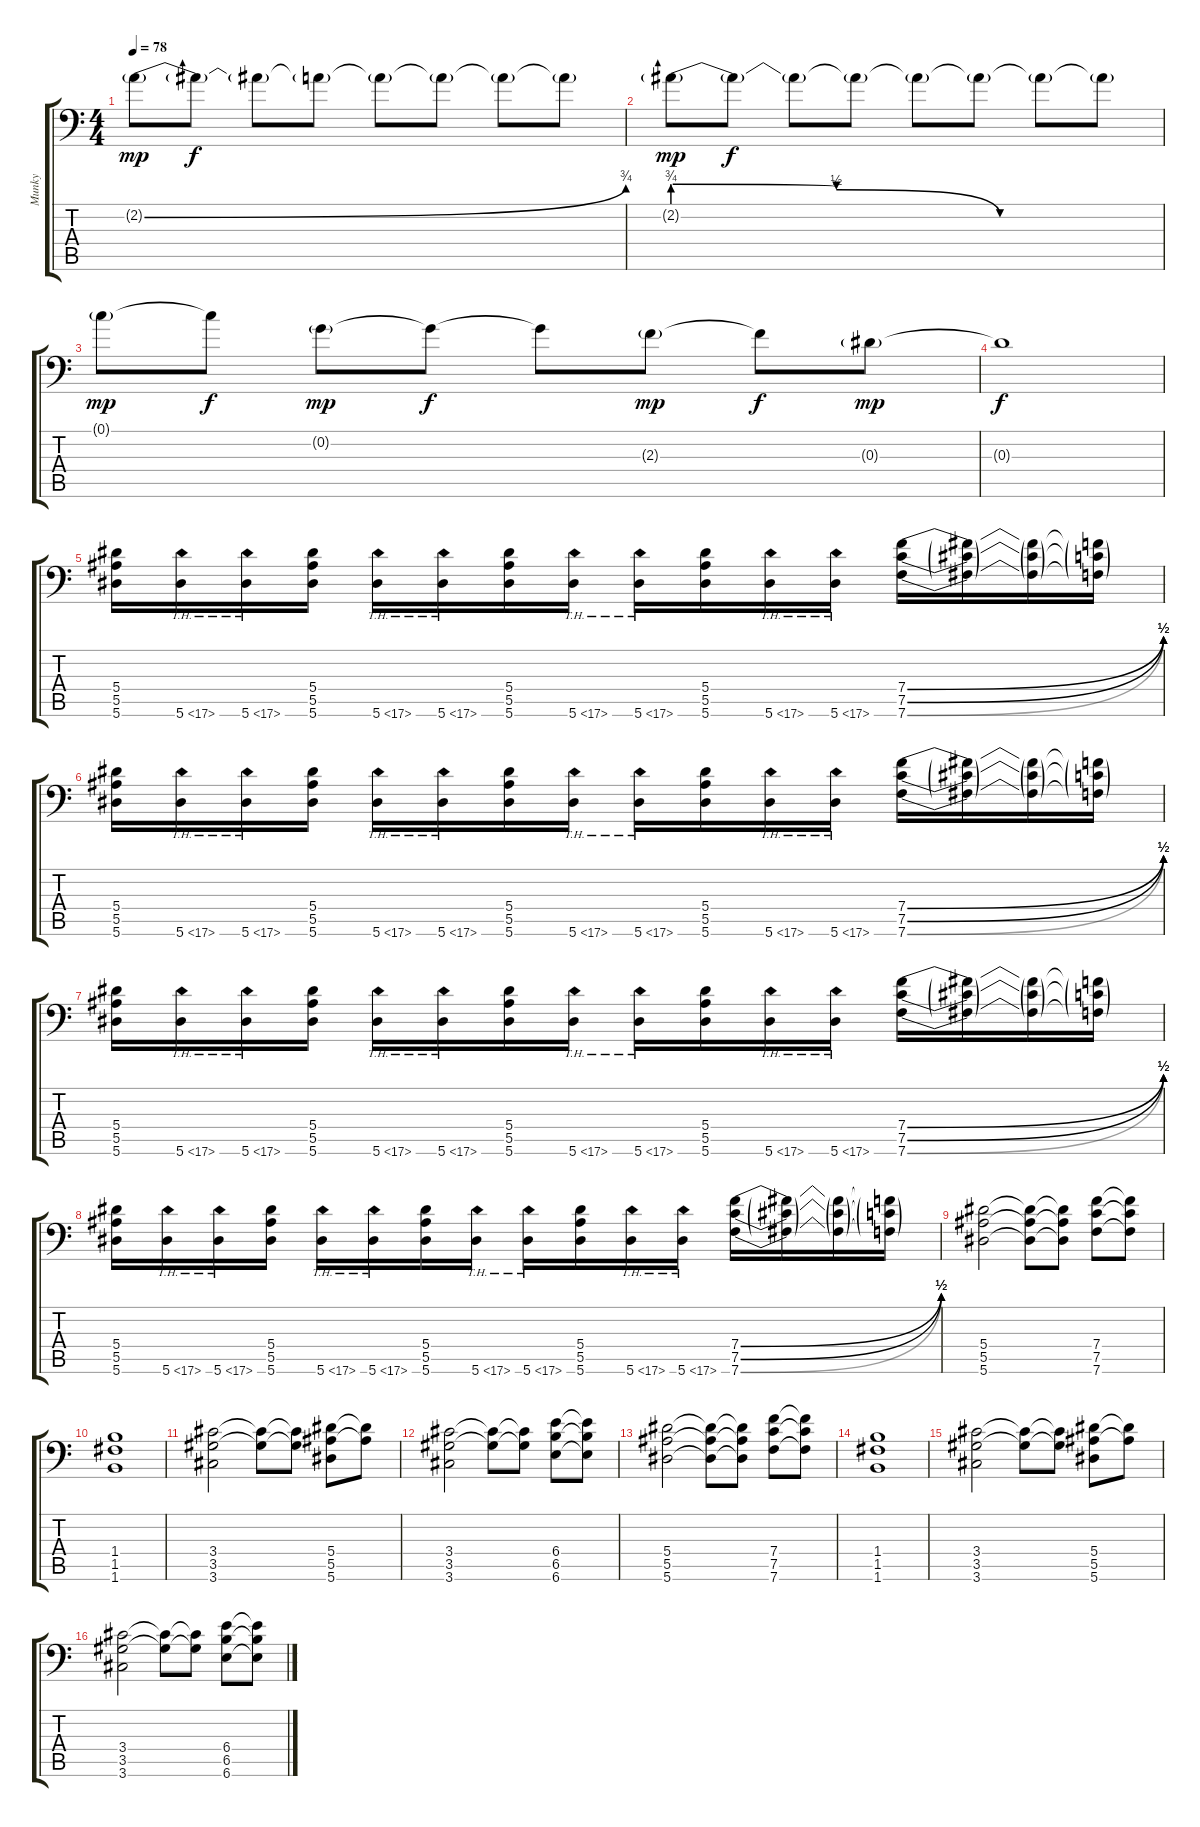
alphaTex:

\track ("Munky" "Munky") {instrument distortionguitar}
\staff {score tabs}
\tuning (C4 G3 Eb3 Bb2 F2 Bb1) {hide}
\ts (4 4)
\tempo 78
\clef f4
\ks c
2.2{be (bend 0 0 60 3) g}.8{dy mp volume 10} 2.2{t}.8{dy f} 2.2{t}.8 2.2{t}.8 2.2{t}.8 2.2{t}.8 2.2{t}.8 2.2{t}.8 |
2.2{be (custom 0 3 20 2 40 0 60 0) g}.8{dy mp} 2.2{t}.8{dy f} 2.2{t}.8 2.2{t}.8 2.2{t}.8 2.2{t}.8 2.2{t}.8 2.2{t}.8 |
0.1{g}.8{dy mp} 0.1{t}.8{dy f} 0.2{g}.8{dy mp} 0.2{t}.8{dy f} 0.2{t}.8 2.3{g}.8{dy mp} 2.3{t}.8{dy f} 0.3{g}.8{dy mp} |
0.3{t}.1{dy f} |
(5.4 5.5 5.6).16 5.6{th 12}.16 5.6{th 12}.16 (5.4 5.5 5.6).16 5.6{th 12}.16 5.6{th 12}.16 (5.4 5.5 5.6).16 5.6{th 12}.16 5.6{th 12}.16 (5.4 5.5 5.6).16 5.6{th 12}.16 5.6{th 12}.16 (7.4{be (bend 0 0 60 2)} 7.5{be (bend 0 0 60 2)} 7.6{be (bend 0 0 60 2)}).16 (7.4{t} 7.5{t} 7.6{t}).16 (7.4{t} 7.5{t} 7.6{t}).16 (7.4{t} 7.5{t} 7.6{t}).16 |
(5.4 5.5 5.6).16 5.6{th 12}.16 5.6{th 12}.16 (5.4 5.5 5.6).16 5.6{th 12}.16 5.6{th 12}.16 (5.4 5.5 5.6).16 5.6{th 12}.16 5.6{th 12}.16 (5.4 5.5 5.6).16 5.6{th 12}.16 5.6{th 12}.16 (7.4{be (bend 0 0 60 2)} 7.5{be (bend 0 0 60 2)} 7.6{be (bend 0 0 60 2)}).16 (7.4{t} 7.5{t} 7.6{t}).16 (7.4{t} 7.5{t} 7.6{t}).16 (7.4{t} 7.5{t} 7.6{t}).16 |
(5.4 5.5 5.6).16 5.6{th 12}.16 5.6{th 12}.16 (5.4 5.5 5.6).16 5.6{th 12}.16 5.6{th 12}.16 (5.4 5.5 5.6).16 5.6{th 12}.16 5.6{th 12}.16 (5.4 5.5 5.6).16 5.6{th 12}.16 5.6{th 12}.16 (7.4{be (bend 0 0 60 2)} 7.5{be (bend 0 0 60 2)} 7.6{be (bend 0 0 60 2)}).16 (7.4{t} 7.5{t} 7.6{t}).16 (7.4{t} 7.5{t} 7.6{t}).16 (7.4{t} 7.5{t} 7.6{t}).16 |
(5.4 5.5 5.6).16 5.6{th 12}.16 5.6{th 12}.16 (5.4 5.5 5.6).16 5.6{th 12}.16 5.6{th 12}.16 (5.4 5.5 5.6).16 5.6{th 12}.16 5.6{th 12}.16 (5.4 5.5 5.6).16 5.6{th 12}.16 5.6{th 12}.16 (7.4{be (bend 0 0 60 2)} 7.5{be (bend 0 0 60 2)} 7.6{be (bend 0 0 60 2)}).16 (7.4{t} 7.5{t} 7.6{t}).16 (7.4{t} 7.5{t} 7.6{t}).16 (7.4{t} 7.5{t} 7.6{t}).16 |
(5.4 5.5 5.6).2 (5.4{t} 5.5{t} 5.6{t}).8 (5.4{t} 5.5{t} 5.6{t}).8 (7.4 7.5 7.6).8 (7.4{t} 7.5{t} 7.6{t}).8 |
(1.4 1.5 1.6).1 |
(3.4 3.5 3.6).2 (3.4{t} 3.5{t}).8 (3.4{t} 3.5{t}).8 (5.4 5.5 5.6).8 (5.4{t} 5.5{t}).8 |
(3.4 3.5 3.6).2 (3.4{t} 3.5{t}).8 (3.4{t} 3.5{t}).8 (6.4 6.5 6.6).8 (6.4{t} 6.5{t} 6.6{t}).8 |
(5.4 5.5 5.6).2 (5.4{t} 5.5{t} 5.6{t}).8 (5.4{t} 5.5{t} 5.6{t}).8 (7.4 7.5 7.6).8 (7.4{t} 7.5{t} 7.6{t}).8 |
(1.4 1.5 1.6).1 |
(3.4 3.5 3.6).2 (3.4{t} 3.5{t}).8 (3.4{t} 3.5{t}).8 (5.4 5.5 5.6).8 (5.4{t} 5.5{t}).8 |
(3.4 3.5 3.6).2 (3.4{t} 3.5{t}).8 (3.4{t} 3.5{t}).8 (6.4 6.5 6.6).8 (6.4{t} 6.5{t} 6.6{t}).8
